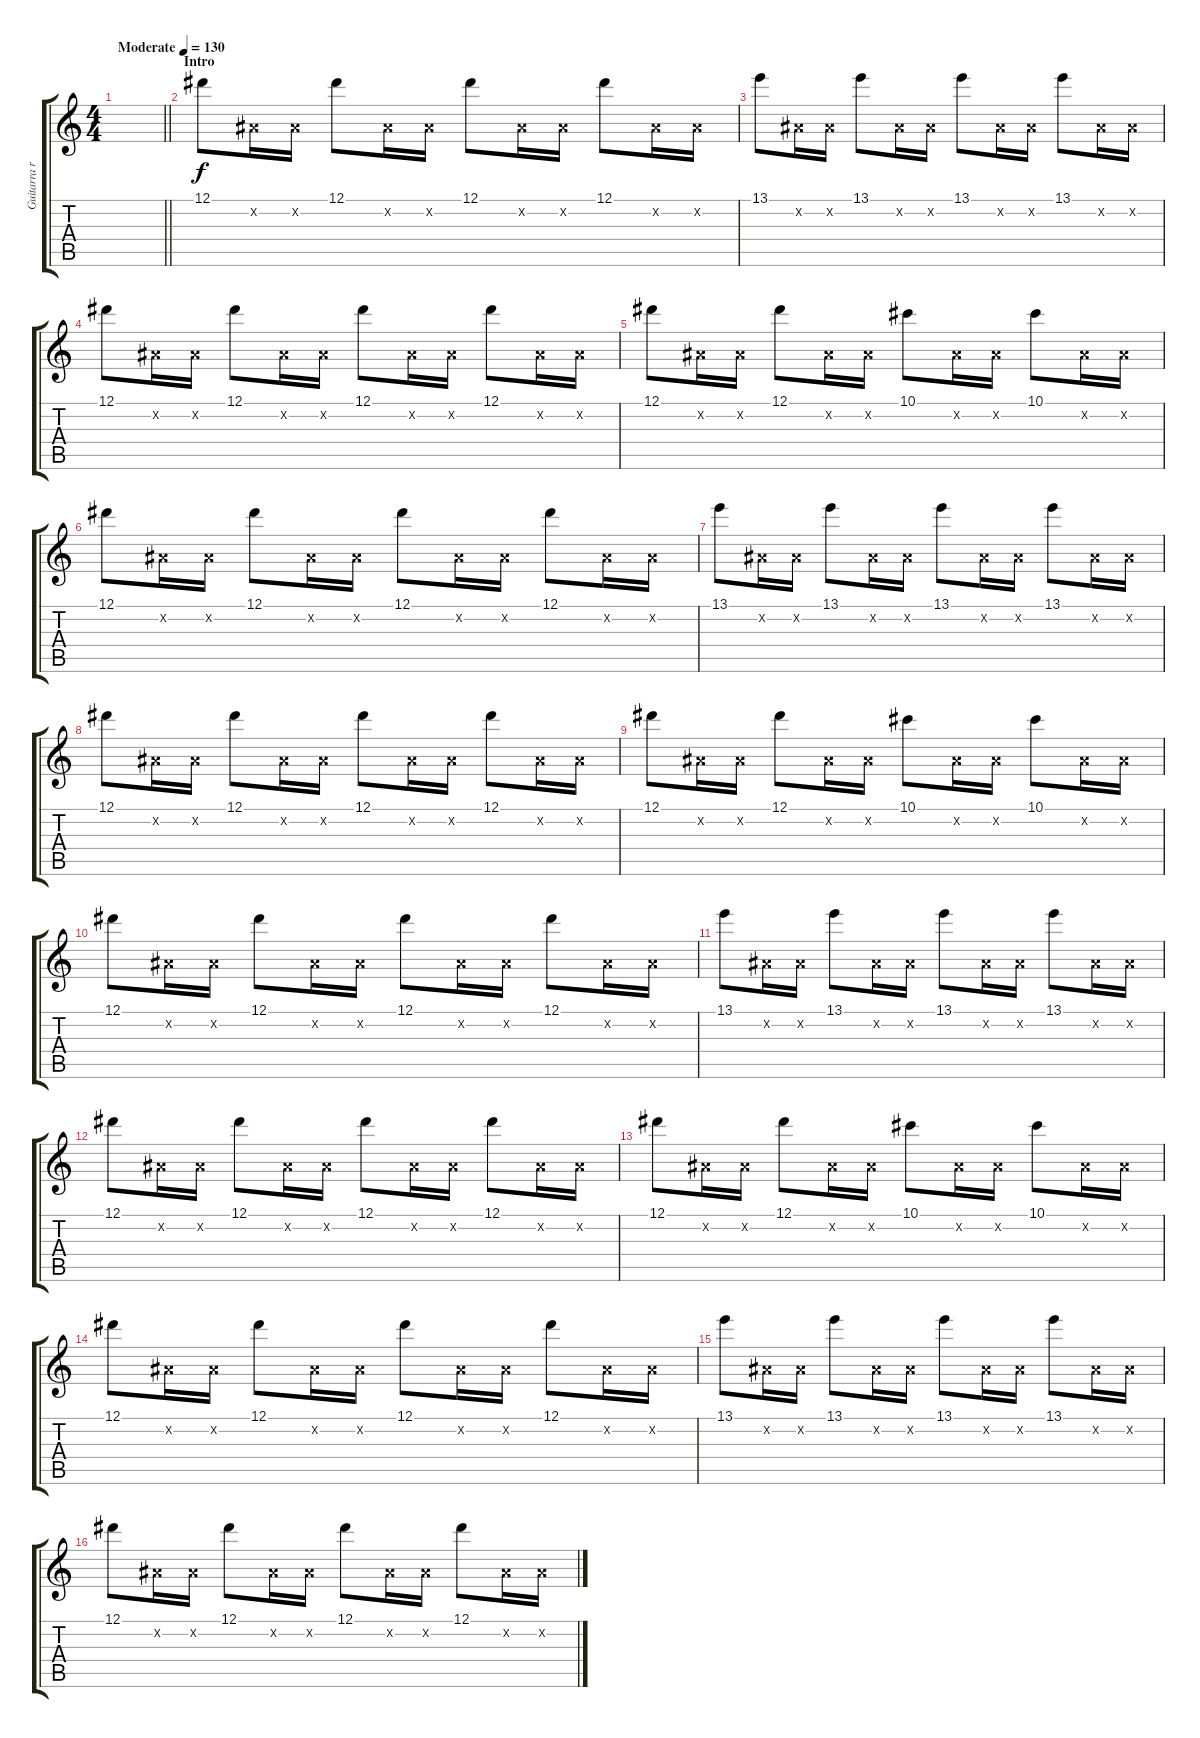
\track ("Guitarra ritm. 1 (W. Giardino)" "Guitarra r") {instrument overdrivenguitar}
\staff {score tabs}
\tuning (Eb4 Bb3 Gb3 Db3 Ab2 Eb2) {hide}
\ts (4 4)
\tempo (130 "Moderate")
\clef g2
\barLineRight lightlight
\ks c
|
\section ("" "Intro")
12.1.8 0.2{x}.16 0.2{x}.16 12.1.8 0.2{x}.16 0.2{x}.16 12.1.8 0.2{x}.16 0.2{x}.16 12.1.8 0.2{x}.16 0.2{x}.16 |
13.1.8 0.2{x}.16 0.2{x}.16 13.1.8 0.2{x}.16 0.2{x}.16 13.1.8 0.2{x}.16 0.2{x}.16 13.1.8 0.2{x}.16 0.2{x}.16 |
12.1.8 0.2{x}.16 0.2{x}.16 12.1.8 0.2{x}.16 0.2{x}.16 12.1.8 0.2{x}.16 0.2{x}.16 12.1.8 0.2{x}.16 0.2{x}.16 |
12.1.8 0.2{x}.16 0.2{x}.16 12.1.8 0.2{x}.16 0.2{x}.16 10.1.8 0.2{x}.16 0.2{x}.16 10.1.8 0.2{x}.16 0.2{x}.16 |
12.1.8 0.2{x}.16 0.2{x}.16 12.1.8 0.2{x}.16 0.2{x}.16 12.1.8 0.2{x}.16 0.2{x}.16 12.1.8 0.2{x}.16 0.2{x}.16 |
13.1.8 0.2{x}.16 0.2{x}.16 13.1.8 0.2{x}.16 0.2{x}.16 13.1.8 0.2{x}.16 0.2{x}.16 13.1.8 0.2{x}.16 0.2{x}.16 |
12.1.8 0.2{x}.16 0.2{x}.16 12.1.8 0.2{x}.16 0.2{x}.16 12.1.8 0.2{x}.16 0.2{x}.16 12.1.8 0.2{x}.16 0.2{x}.16 |
12.1.8 0.2{x}.16 0.2{x}.16 12.1.8 0.2{x}.16 0.2{x}.16 10.1.8 0.2{x}.16 0.2{x}.16 10.1.8 0.2{x}.16 0.2{x}.16 |
12.1.8 0.2{x}.16 0.2{x}.16 12.1.8 0.2{x}.16 0.2{x}.16 12.1.8 0.2{x}.16 0.2{x}.16 12.1.8 0.2{x}.16 0.2{x}.16 |
13.1.8 0.2{x}.16 0.2{x}.16 13.1.8 0.2{x}.16 0.2{x}.16 13.1.8 0.2{x}.16 0.2{x}.16 13.1.8 0.2{x}.16 0.2{x}.16 |
12.1.8 0.2{x}.16 0.2{x}.16 12.1.8 0.2{x}.16 0.2{x}.16 12.1.8 0.2{x}.16 0.2{x}.16 12.1.8 0.2{x}.16 0.2{x}.16 |
12.1.8 0.2{x}.16 0.2{x}.16 12.1.8 0.2{x}.16 0.2{x}.16 10.1.8 0.2{x}.16 0.2{x}.16 10.1.8 0.2{x}.16 0.2{x}.16 |
12.1.8 0.2{x}.16 0.2{x}.16 12.1.8 0.2{x}.16 0.2{x}.16 12.1.8 0.2{x}.16 0.2{x}.16 12.1.8 0.2{x}.16 0.2{x}.16 |
13.1.8 0.2{x}.16 0.2{x}.16 13.1.8 0.2{x}.16 0.2{x}.16 13.1.8 0.2{x}.16 0.2{x}.16 13.1.8 0.2{x}.16 0.2{x}.16 |
12.1.8 0.2{x}.16 0.2{x}.16 12.1.8 0.2{x}.16 0.2{x}.16 12.1.8 0.2{x}.16 0.2{x}.16 12.1.8 0.2{x}.16 0.2{x}.16
